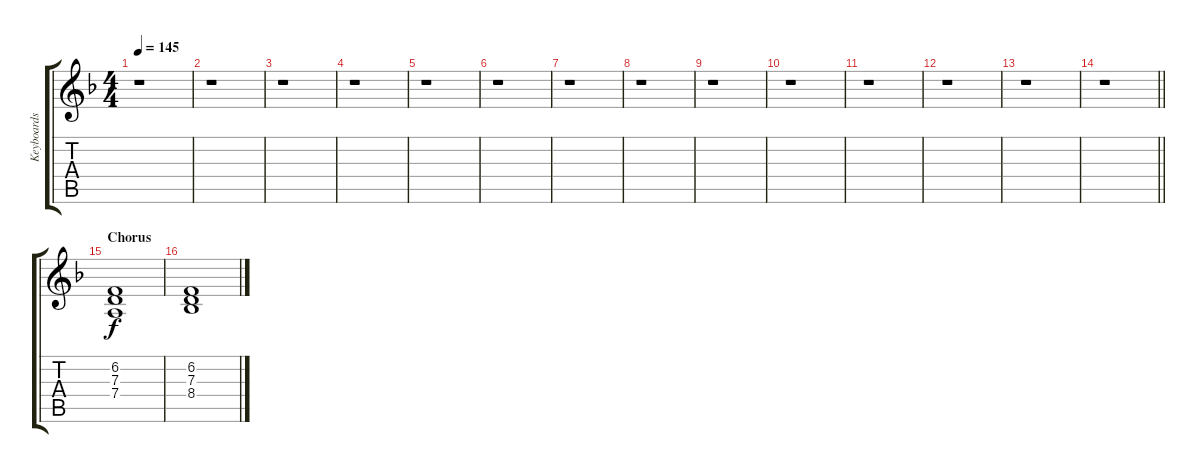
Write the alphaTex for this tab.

\track ("Keyboards" "Keyboards") {instrument stringensemble1}
\staff {score tabs}
\tuning (E4 B3 G3 D3 A2 E2) {hide}
\ts (4 4)
\tempo 145
\clef g2
\ks f
r.1{dy f} |
r.1 |
r.1 |
r.1 |
r.1 |
r.1 |
r.1 |
r.1 |
r.1 |
r.1 |
r.1 |
r.1 |
r.1 |
\barLineRight lightlight
r.1 |
\section ("" "Chorus")
(6.2 7.3 7.4).1 |
(6.2 7.3 8.4).1
